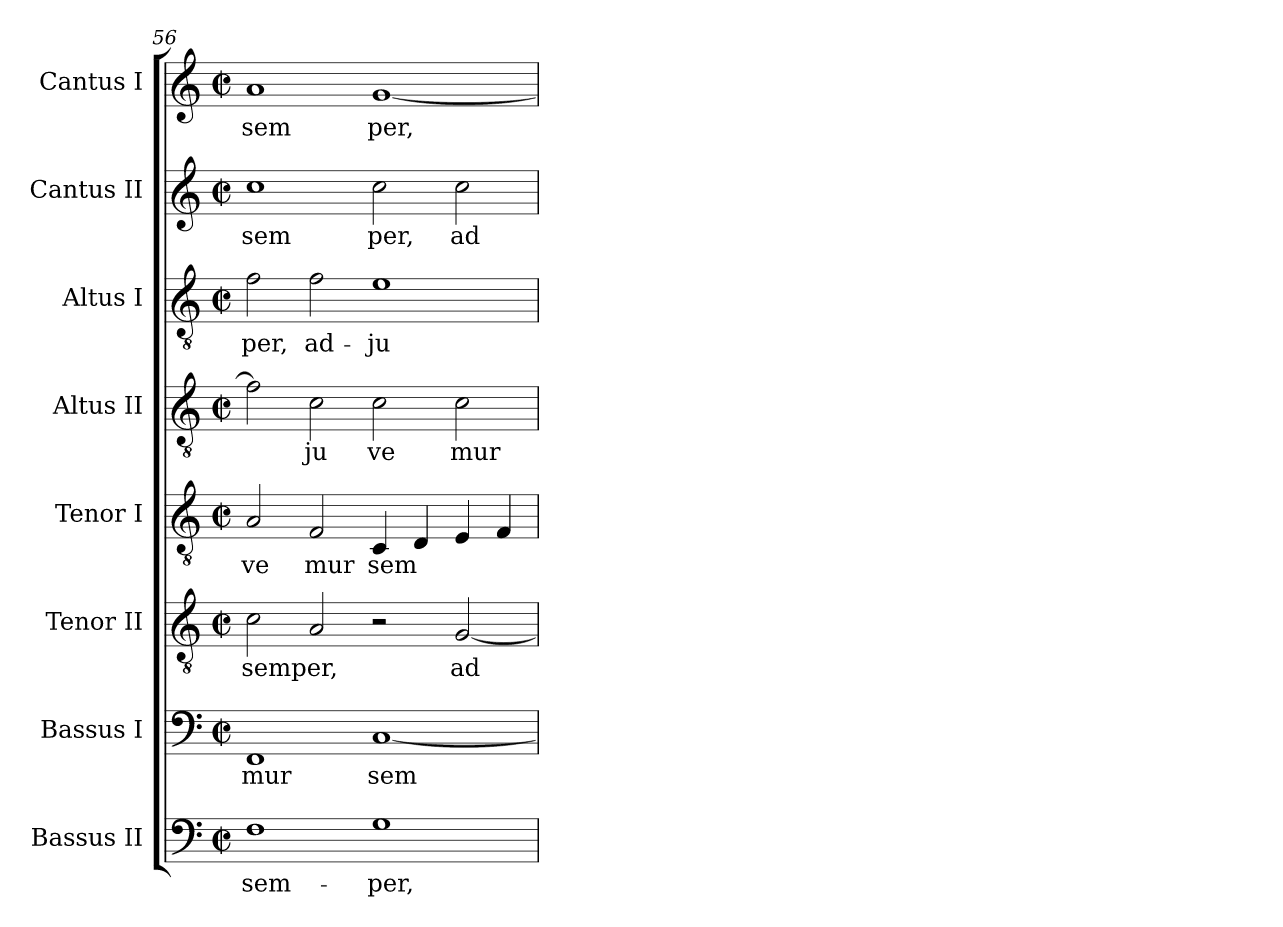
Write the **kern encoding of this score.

**kern	**text	**kern	**text	**kern	**text	**kern	**text	**kern	**text	**kern	**text	**kern	**text	**kern	**text
*part8	*part8	*part7	*part7	*part6	*part6	*part5	*part5	*part4	*part4	*part3	*part3	*part2	*part2	*part1	*part1
*staff8	*staff8	*staff7	*staff7	*staff6	*staff6	*staff5	*staff5	*staff4	*staff4	*staff3	*staff3	*staff2	*staff2	*staff1	*staff1
*I"Bassus II	*	*I"Bassus I	*	*I"Tenor II	*	*I"Tenor I	*	*I"Altus II	*	*I"Altus I	*	*I"Cantus II	*	*I"Cantus I	*
*clefF4	*	*clefF4	*	*clefGv2	*	*clefGv2	*	*clefGv2	*	*clefGv2	*	*clefG2	*	*clefG2	*
*M2/2	*	*M2/2	*	*M2/2	*	*M2/2	*	*M2/2	*	*M2/2	*	*M2/2	*	*M2/2	*
*met(c|)	*	*met(c|)	*	*met(c|)	*	*met(c|)	*	*met(c|)	*	*met(c|)	*	*met(c|)	*	*met(c|)	*
=56	=56	=56	=56	=56	=56	=56	=56	=56	=56	=56	=56	=56	=56	=56	=56
!	!LO:LY:b:cj	!	!LO:LY:b:cj	!	!LO:LY:b:cj	!	!LO:LY:b:cj	!	!	!	!LO:LY:b:cj	!	!LO:LY:b:cj	!	!LO:LY:b:cj
1F	sem-	1FF	mur	2c\	semper,	2A/	ve	2f\]	.	2f\	-per,	1cc	sem	1a	sem
!	!	!	!	!	!	!	!LO:LY:b:cj	!	!LO:LY:b:cj	!	!LO:LY:b:cj	!	!	!	!
.	.	.	.	2A/	.	2F/	mur	2c\	ju	2f\	ad-	.	.	.	.
!	!LO:LY:b:cj	!	!LO:LY:b	!	!	!	!LO:LY:b	!	!LO:LY:b:cj	!	!LO:LY:b:cj	!	!LO:LY:b:cj	!	!LO:LY:b
1G	-per,	[<1C	sem	2r	.	4C/	sem	2c\	ve	1e	-ju-	2cc\	per,	[<1g	per,
.	.	.	.	.	.	4D/	.	.	.	.	.	.	.	.	.
!	!	!	!	!	!LO:LY:b:cj	!	!	!	!LO:LY:b:cj	!	!	!	!LO:LY:b:cj	!	!
.	.	.	.	[<2G/	ad	4E/	.	2c\	mur	.	.	2cc\	ad	.	.
.	.	.	.	.	.	4F/	.	.	.	.	.	.	.	.	.
=	=	=	=	=	=	=	=	=	=	=	=	=	=	=	=
*-	*-	*-	*-	*-	*-	*-	*-	*-	*-	*-	*-	*-	*-	*-	*-
